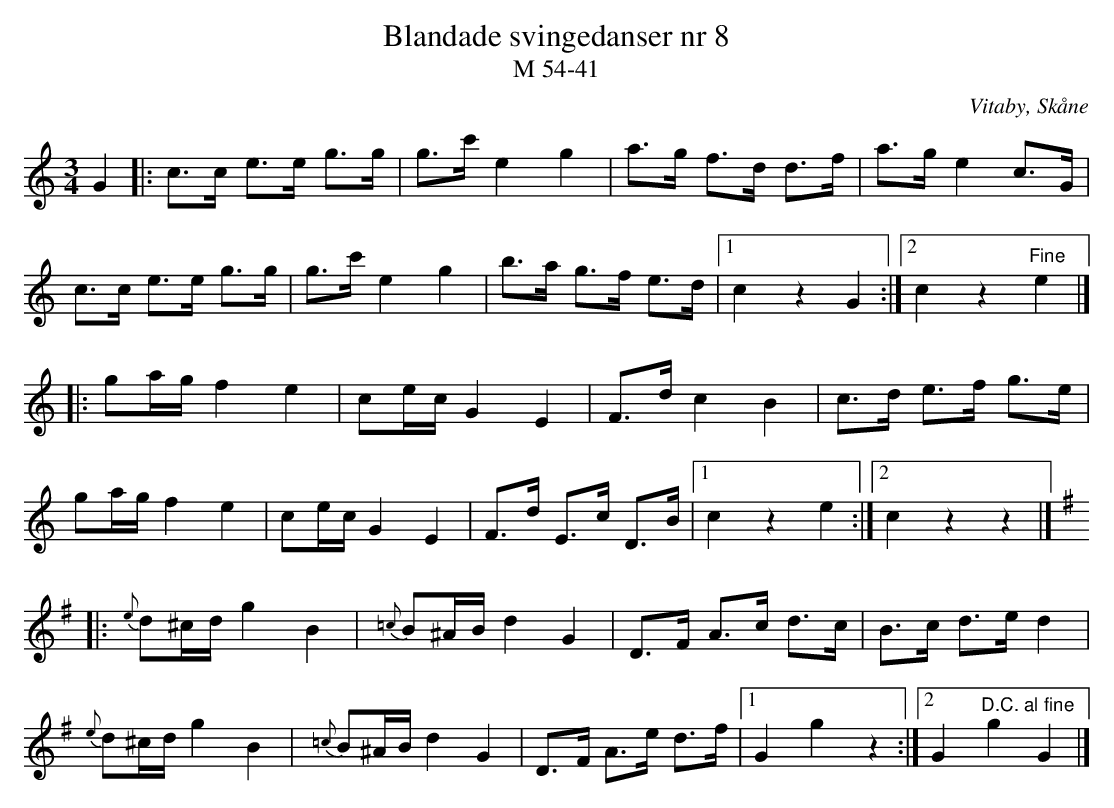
X:1
T:Blandade svingedanser nr 8
T:M 54-41
O:Vitaby, Skåne
M:3/4
L:1/8
Q:108
K:C
G2 |: c>c e>e g>g | g>c' e2 g2 | a>g f>d d>f | a>g e2 c>G |
c>c e>e g>g | g>c' e2 g2 | b>a g>f e>d |1 c2 z2 G2 :|2 c2 z2 "Fine"e2 |]
|: ga/g/ f2 e2 | ce/c/G2 E2 | F>d c2 B2 | c>d e>f g>e |
ga/g/ f2 e2 | ce/c/G2 E2 | F>d E>c D>B |1 c2 z2 e2 :|2 c2 z2 z2 |]
[K:G] |: {e}d^c/d/ g2 B2 | {=c}B^A/B/ d2 G2 | D>F A>c d>c | B>c d>e d2 |
{e}d^c/d/ g2 B2 | {=c}B^A/B/ d2 G2 | D>F A>e d>f |1 G2 g2 z2 :|2 G2 "D.C. al fine"g2 G2 |]
